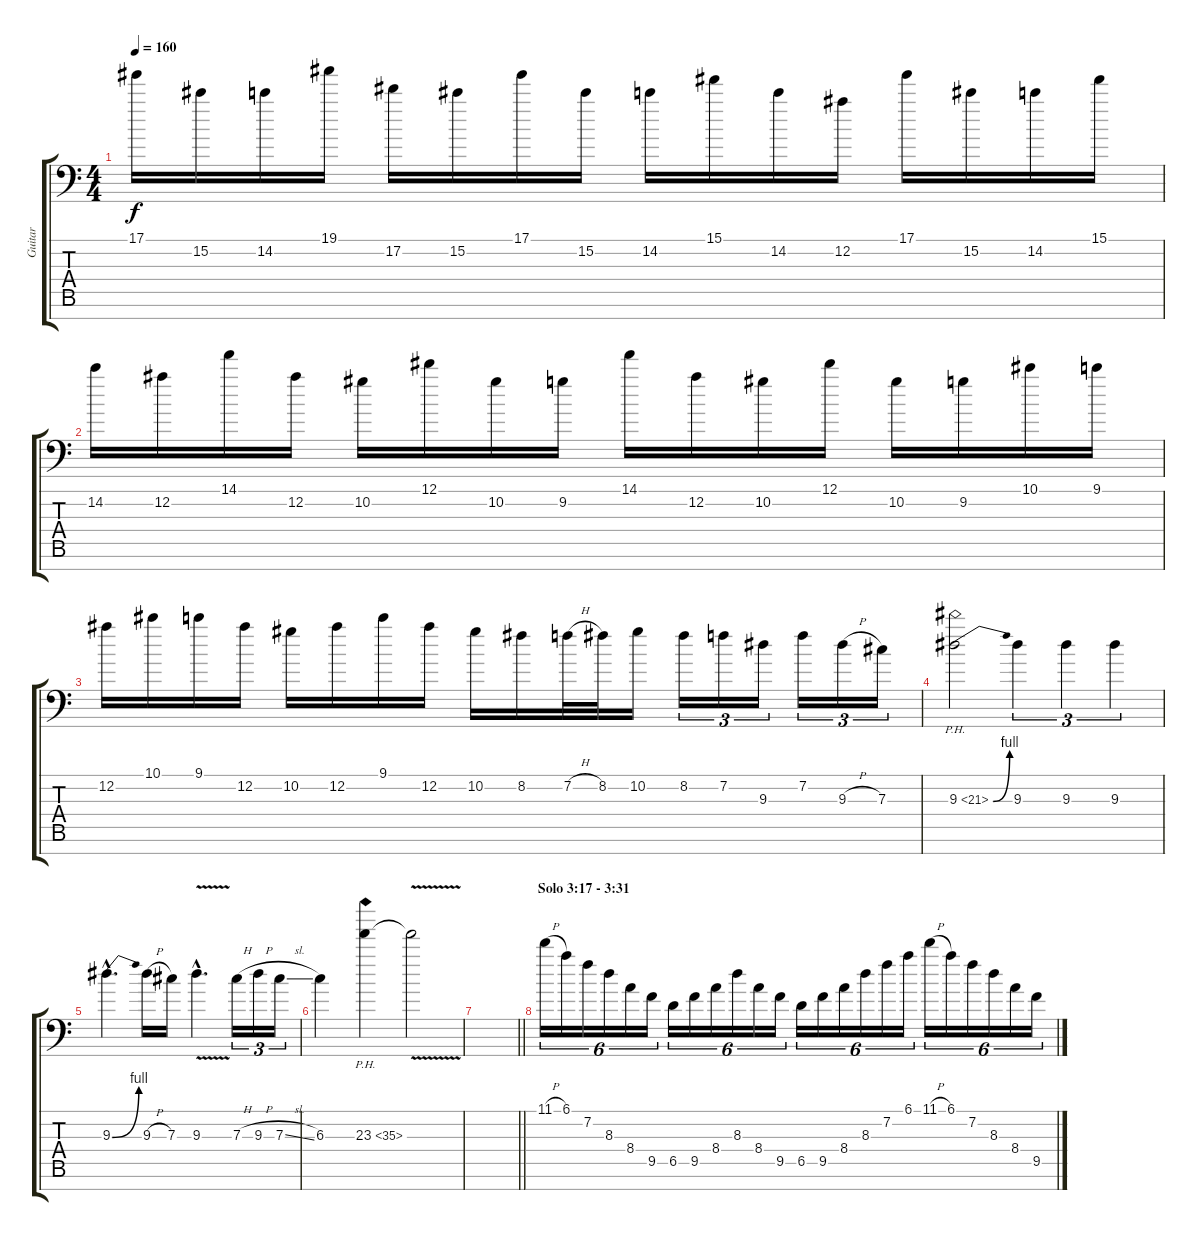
\track ("Guitar" "Guitar") {instrument distortionguitar}
\staff {score tabs}
\tuning (Eb4 Bb3 Gb3 Db3 Ab2 Eb2 Bb1) {hide}
\ts (4 4)
\tempo 160
\clef f4
\ks c
17.1.16{dy f} 15.2.16 14.2.16 19.1.16 17.2.16 15.2.16 17.1.16 15.2.16 14.2.16 15.1.16 14.2.16 12.2.16 17.1.16 15.2.16 14.2.16 15.1.16 |
14.2.16 12.2.16 14.1.16 12.2.16 10.2.16 12.1.16 10.2.16 9.2.16 14.1.16 12.2.16 10.2.16 12.1.16 10.2.16 9.2.16 10.1.16 9.1.16 |
12.2.16 10.1.16 9.1.16 12.2.16 10.2.16 12.2.16 9.1.16 12.2.16 10.2.16 8.2.16 7.2{h}.32 8.2.32 10.2.16 8.2.16{tu (3 2)} 7.2.16{tu (3 2)} 9.3.16{tu (3 2)} 7.2.16{tu (3 2)} 9.3{h}.16{tu (3 2)} 7.3.16{tu (3 2)} |
9.3{be (bend 0 0 60 4) ph 12}.2 9.3.4{tu (3 2)} 9.3.4{tu (3 2)} 9.3.4{tu (3 2)} |
9.3{be (bend 0 0 60 4) hac}.4{d} 9.3{h}.16 7.3.16 9.3{v hac}.4{d} 7.3{h}.16{tu (3 2)} 9.3{h}.16{tu (3 2)} 7.3{sl}.16{tu (3 2)} |
6.3.4 23.3{ph 12}.4 23.3{v t}.2 |
\barLineRight lightlight
|
\section ("" "Solo 3:17 - 3:31")
11.1{h}.16{tu (6 4)} 6.1.16{tu (6 4)} 7.2.16{tu (6 4)} 8.3.16{tu (6 4)} 8.4.16{tu (6 4)} 9.5.16{tu (6 4)} 6.5.16{tu (6 4)} 9.5.16{tu (6 4)} 8.4.16{tu (6 4)} 8.3.16{tu (6 4)} 8.4.16{tu (6 4)} 9.5.16{tu (6 4)} 6.5.16{tu (6 4)} 9.5.16{tu (6 4)} 8.4.16{tu (6 4)} 8.3.16{tu (6 4)} 7.2.16{tu (6 4)} 6.1.16{tu (6 4)} 11.1{h}.16{tu (6 4)} 6.1.16{tu (6 4)} 7.2.16{tu (6 4)} 8.3.16{tu (6 4)} 8.4.16{tu (6 4)} 9.5.16{tu (6 4)}
